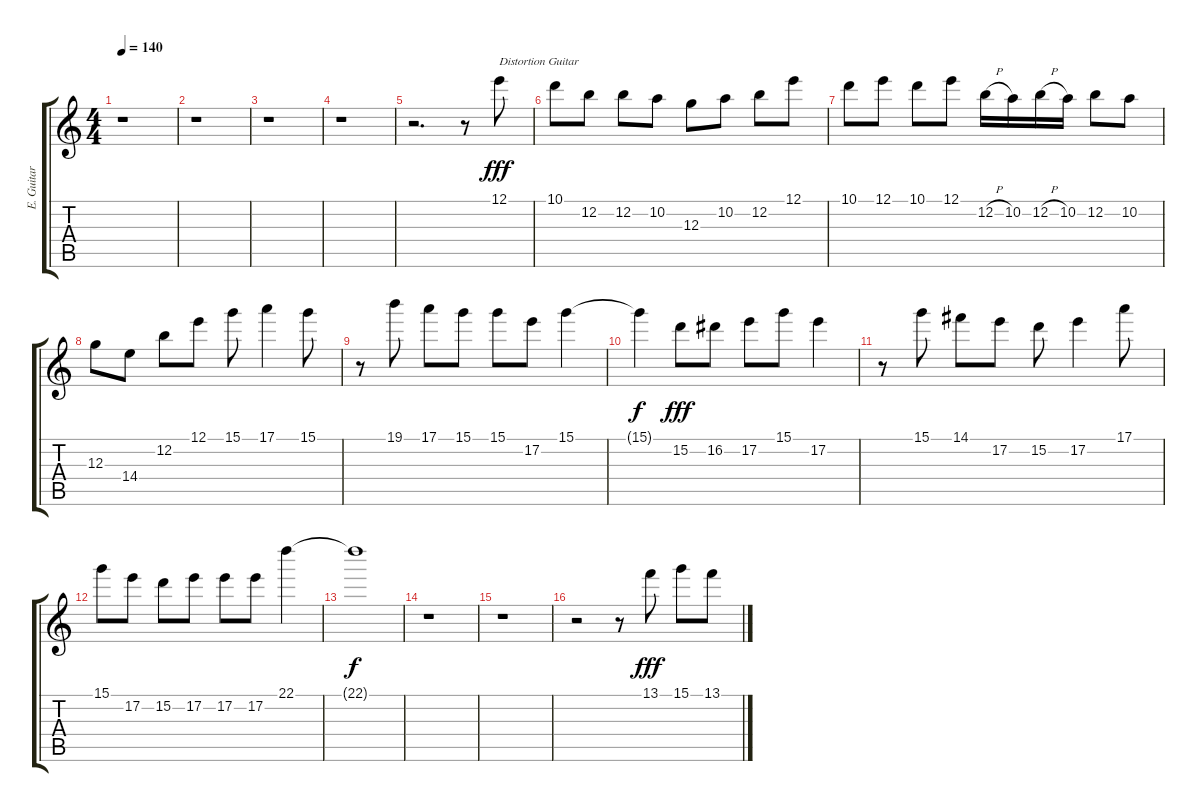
\track ("E. Guitar 6" "E. Guitar ") {instrument electricguitarclean}
\staff {score tabs}
\tuning (E4 B3 G3 D3 A2 D2) {hide}
\ts (4 4)
\tempo 140
\clef g2
\ks c
r.1{dy f} |
r.1 |
r.1 |
r.1 |
r.2{d} r.8 12.1.8{txt "Distortion Guitar" dy fff volume 16 instrument distortionguitar} |
10.1.8 12.2.8 12.2.8 10.2.8 12.3.8 10.2.8 12.2.8 12.1.8 |
10.1.8 12.1.8 10.1.8 12.1.8 12.2{h}.16 10.2.16 12.2{h}.16 10.2.16 12.2.8 10.2.8 |
12.3.8 14.4.8 12.2.8 12.1.8 15.1.8 17.1.4 15.1.8 |
r.8 19.1.8 17.1.8 15.1.8 15.1.8 17.2.8 15.1.4 |
15.1{t}.4{dy f} 15.2.8{dy fff} 16.2.8 17.2.8 15.1.8 17.2.4 |
r.8 15.1.8 14.1.8 17.2.8 15.2.8 17.2.4 17.1.8 |
15.1.8 17.2.8 15.2.8 17.2.8 17.2.8 17.2.8 22.1.4 |
22.1{t}.1{dy f} |
r.1 |
r.1 |
r.2 r.8 13.1.8{dy fff instrument distortionguitar} 15.1.8 13.1.8
